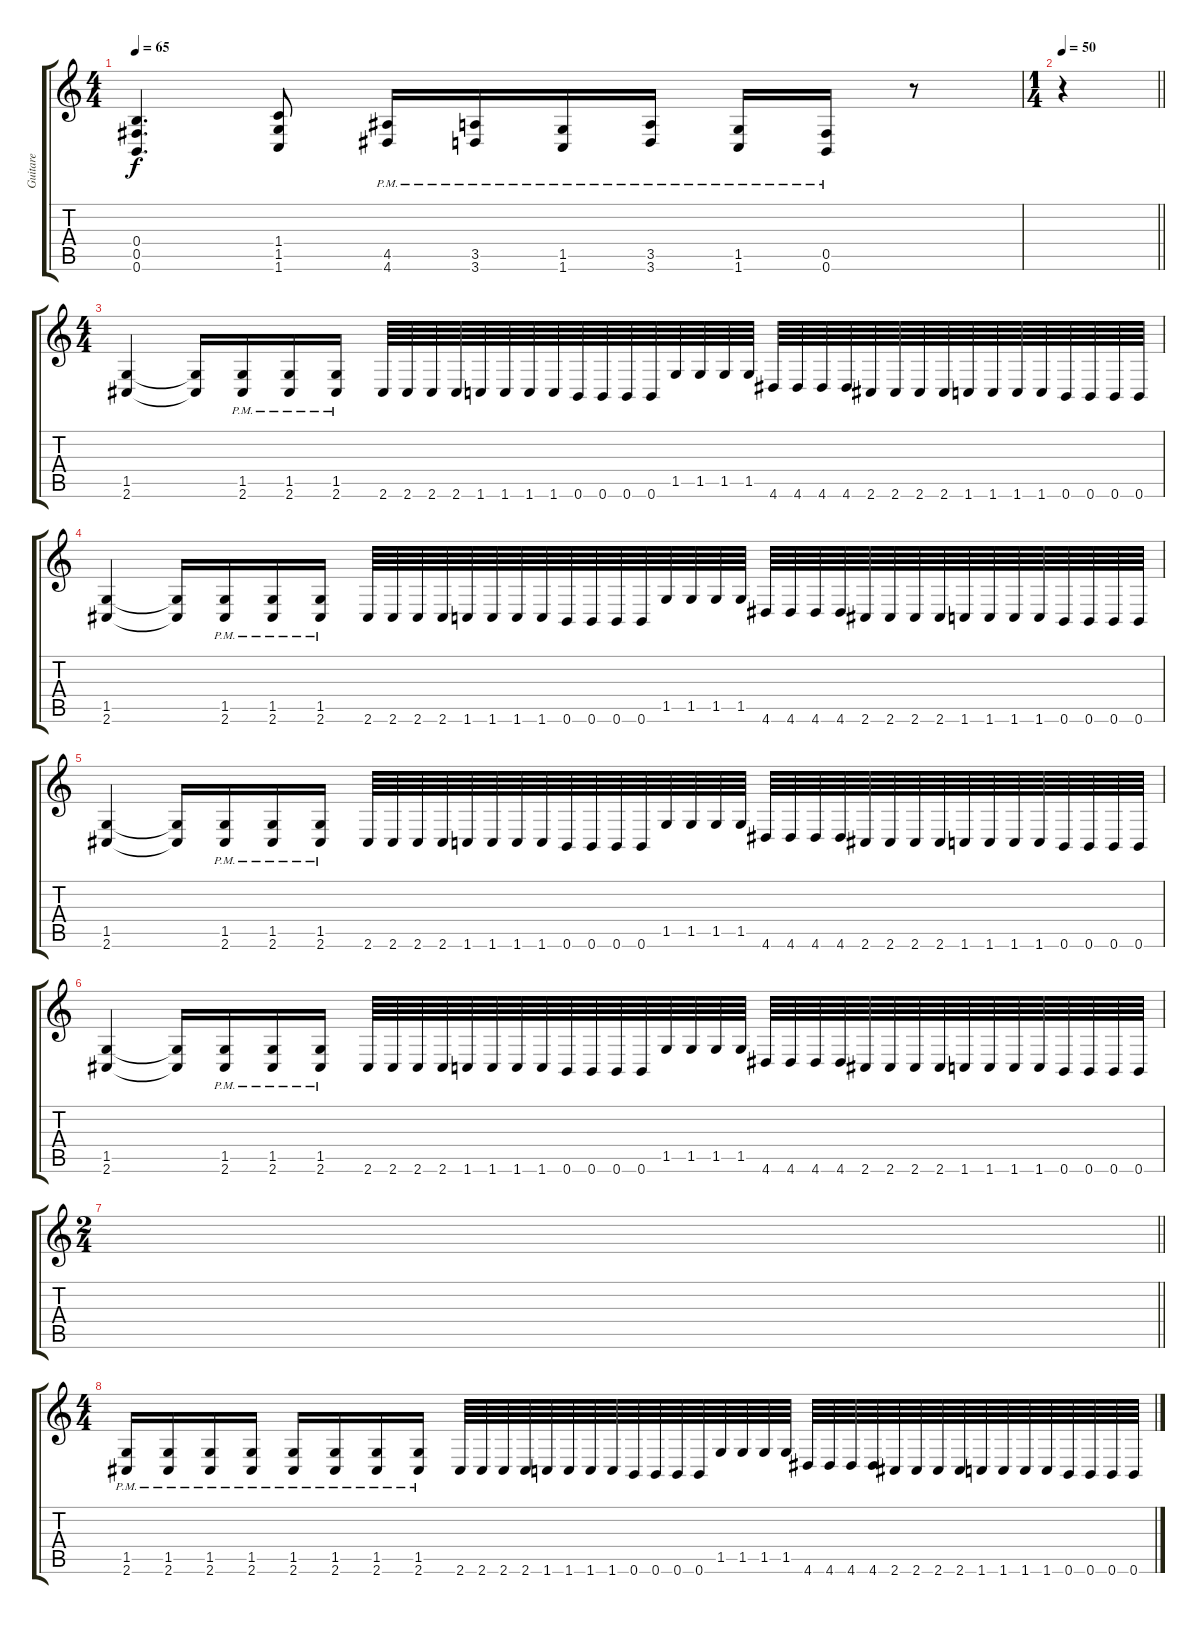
\track ("Guitare" "Guitare") {instrument distortionguitar}
\staff {score tabs}
\tuning (Db4 Ab3 E3 B2 Gb2 B1) {hide}
\ts (4 4)
\tempo 65
\clef g2
\ks c
(0.4 0.5 0.6).4{d dy f} (1.4 1.5 1.6).8 (4.5{pm} 4.6{pm}).16 (3.5{pm} 3.6{pm}).16 (1.5{pm} 1.6{pm}).16 (3.5{pm} 3.6{pm}).16 (1.5{pm} 1.6{pm}).16 (0.5{pm} 0.6{pm}).16 r.8 |
\ts (1 4)
\tempo 50
\barLineRight lightlight
r.4 |
\ts (4 4)
\section ("" "")
(1.5 2.6).4 (1.5{t} 2.6{t}).16 (1.5{pm} 2.6{pm}).16 (1.5{pm} 2.6{pm}).16 (1.5{pm} 2.6{pm}).16 2.6.64 2.6.64 2.6.64 2.6.64 1.6.64 1.6.64 1.6.64 1.6.64 0.6.64 0.6.64 0.6.64 0.6.64 1.5.64 1.5.64 1.5.64 1.5.64 4.6.64 4.6.64 4.6.64 4.6.64 2.6.64 2.6.64 2.6.64 2.6.64 1.6.64 1.6.64 1.6.64 1.6.64 0.6.64 0.6.64 0.6.64 0.6.64 |
(1.5 2.6).4 (1.5{t} 2.6{t}).16 (1.5{pm} 2.6{pm}).16 (1.5{pm} 2.6{pm}).16 (1.5{pm} 2.6{pm}).16 2.6.64 2.6.64 2.6.64 2.6.64 1.6.64 1.6.64 1.6.64 1.6.64 0.6.64 0.6.64 0.6.64 0.6.64 1.5.64 1.5.64 1.5.64 1.5.64 4.6.64 4.6.64 4.6.64 4.6.64 2.6.64 2.6.64 2.6.64 2.6.64 1.6.64 1.6.64 1.6.64 1.6.64 0.6.64 0.6.64 0.6.64 0.6.64 |
(1.5 2.6).4 (1.5{t} 2.6{t}).16 (1.5{pm} 2.6{pm}).16 (1.5{pm} 2.6{pm}).16 (1.5{pm} 2.6{pm}).16 2.6.64 2.6.64 2.6.64 2.6.64 1.6.64 1.6.64 1.6.64 1.6.64 0.6.64 0.6.64 0.6.64 0.6.64 1.5.64 1.5.64 1.5.64 1.5.64 4.6.64 4.6.64 4.6.64 4.6.64 2.6.64 2.6.64 2.6.64 2.6.64 1.6.64 1.6.64 1.6.64 1.6.64 0.6.64 0.6.64 0.6.64 0.6.64 |
(1.5 2.6).4 (1.5{t} 2.6{t}).16 (1.5{pm} 2.6{pm}).16 (1.5{pm} 2.6{pm}).16 (1.5{pm} 2.6{pm}).16 2.6.64 2.6.64 2.6.64 2.6.64 1.6.64 1.6.64 1.6.64 1.6.64 0.6.64 0.6.64 0.6.64 0.6.64 1.5.64 1.5.64 1.5.64 1.5.64 4.6.64 4.6.64 4.6.64 4.6.64 2.6.64 2.6.64 2.6.64 2.6.64 1.6.64 1.6.64 1.6.64 1.6.64 0.6.64 0.6.64 0.6.64 0.6.64 |
\ts (2 4)
\barLineRight lightlight
|
\ts (4 4)
\section ("" "")
(1.5{pm} 2.6{pm}).16 (1.5{pm} 2.6{pm}).16 (1.5{pm} 2.6{pm}).16 (1.5{pm} 2.6{pm}).16 (1.5{pm} 2.6{pm}).16 (1.5{pm} 2.6{pm}).16 (1.5{pm} 2.6{pm}).16 (1.5{pm} 2.6{pm}).16 2.6.64 2.6.64 2.6.64 2.6.64 1.6.64 1.6.64 1.6.64 1.6.64 0.6.64 0.6.64 0.6.64 0.6.64 1.5.64 1.5.64 1.5.64 1.5.64 4.6.64 4.6.64 4.6.64 4.6.64 2.6.64 2.6.64 2.6.64 2.6.64 1.6.64 1.6.64 1.6.64 1.6.64 0.6.64 0.6.64 0.6.64 0.6.64
